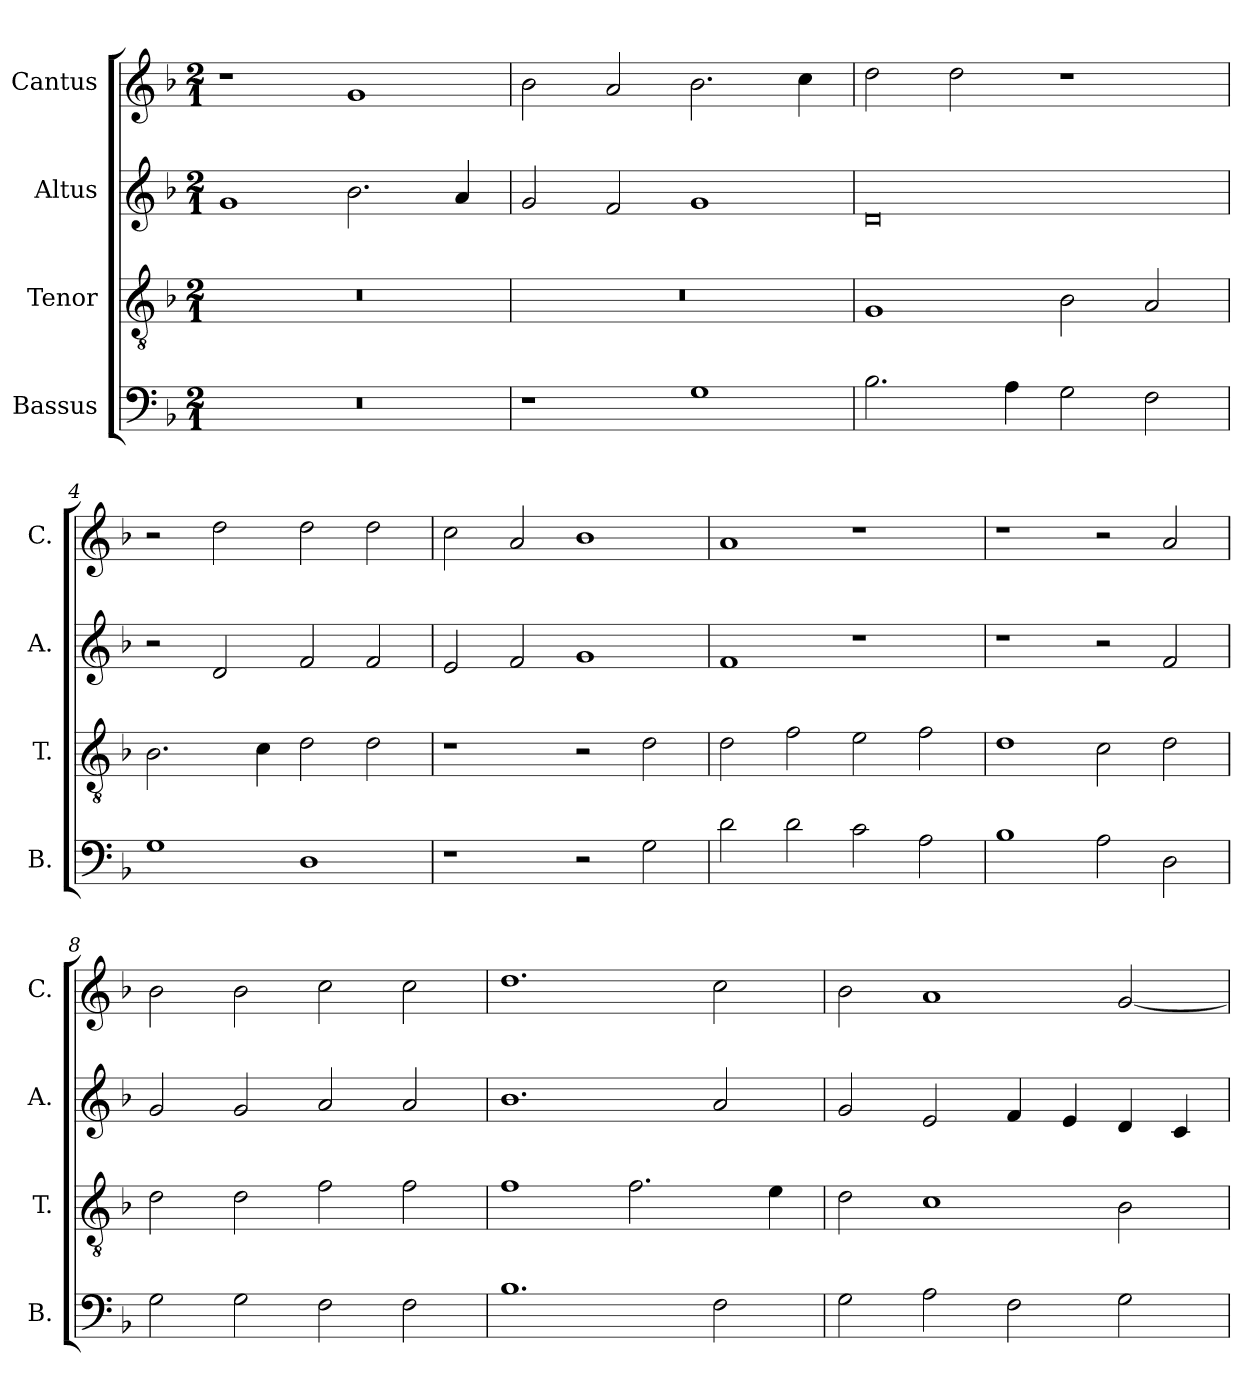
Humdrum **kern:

**kern	**kern	**kern	**kern
*part4	*part3	*part2	*part1
*staff4	*staff3	*staff2	*staff1
*I"Bassus	*I"Tenor	*I"Altus	*I"Cantus
*I'B.	*I'T.	*I'A.	*I'C.
*clefF4	*clefGv2	*clefG2	*clefG2
*k[b-]	*k[b-]	*k[b-]	*k[b-]
*M2/1	*M2/1	*M2/1	*M2/1
*MM320	*MM320	*MM320	*MM320
=1	=1	=1	=1
0r	0r	1g	1r
.	.	2.b-\	1g
.	.	4a/	.
=2	=2	=2	=2
1r	0r	2g/	2b-\
.	.	2f/	2a/
1G	.	1g	2.b-\
.	.	.	4cc\
=3	=3	=3	=3
2.B-\	1G	0d	2dd\
.	.	.	2dd\
4A\	.	.	.
2G\	2B-\	.	1r
2F\	2A/	.	.
=4	=4	=4	=4
1G	2.B-\	2r	2r
.	.	2d/	2dd\
.	4c\	.	.
1D	2d\	2f/	2dd\
.	2d\	2f/	2dd\
=5	=5	=5	=5
1r	1r	2e/	2cc\
.	.	2f/	2a/
2r	2r	1g	1b-
2G\	2d\	.	.
=6	=6	=6	=6
2d\	2d\	1f	1a
2d\	2f\	.	.
2c\	2e\	1r	1r
2A\	2f\	.	.
!!LO:LB:g=z
=7	=7	=7	=7
1B-	1d	1r	1r
2A\	2c\	2r	2r
2D\	2d\	2f/	2a/
=8	=8	=8	=8
2G\	2d\	2g/	2b-\
2G\	2d\	2g/	2b-\
2F\	2f\	2a/	2cc\
2F\	2f\	2a/	2cc\
=9	=9	=9	=9
1.B-	1f	1.b-	1.dd
.	2.f\	.	.
2F\	.	2a/	2cc\
.	4e\	.	.
=10	=10	=10	=10
2G\	2d\	2g/	2b-\
2A\	1c	2e/	1a
2F\	.	4f/	.
.	.	4e/	.
2G\	2B-\	4d/	[2g/
.	.	4c/	.
=	=	=	=
*-	*-	*-	*-
